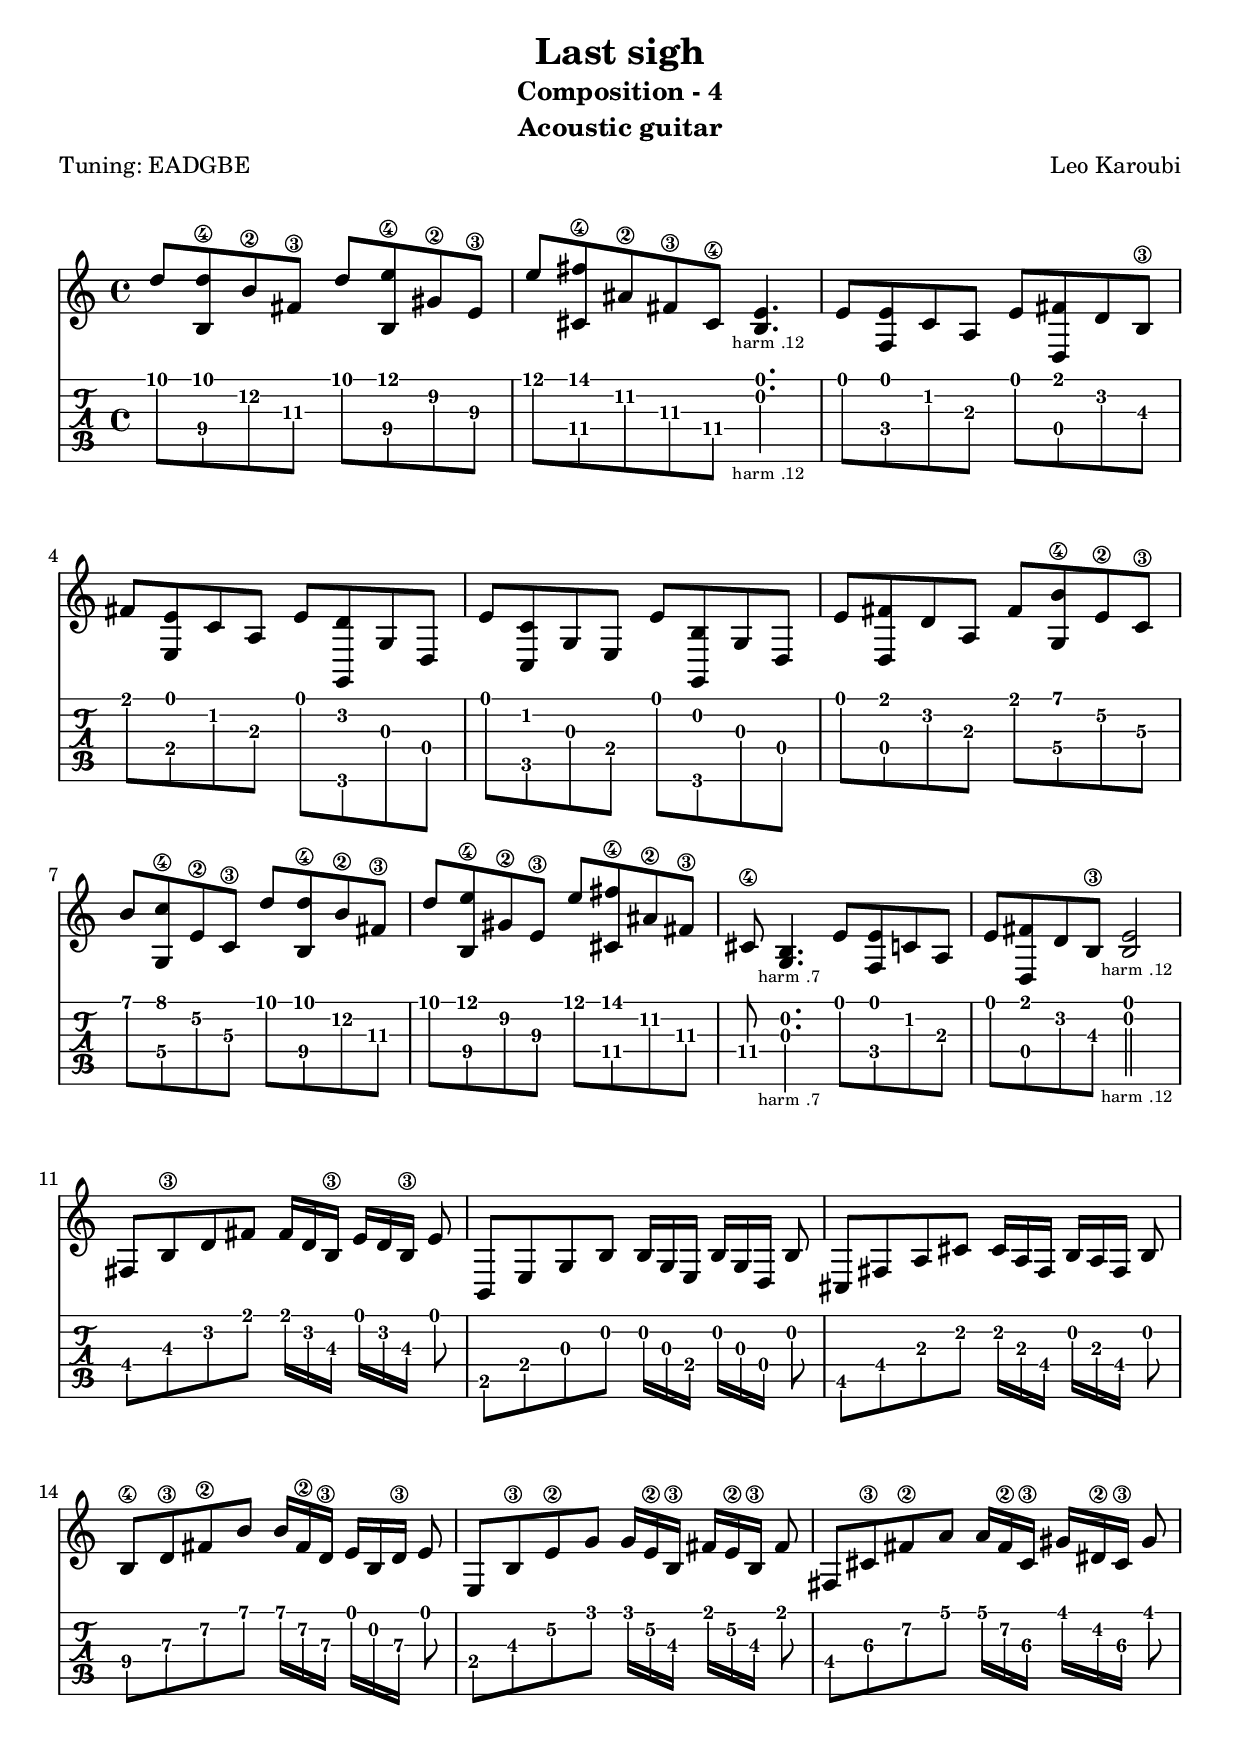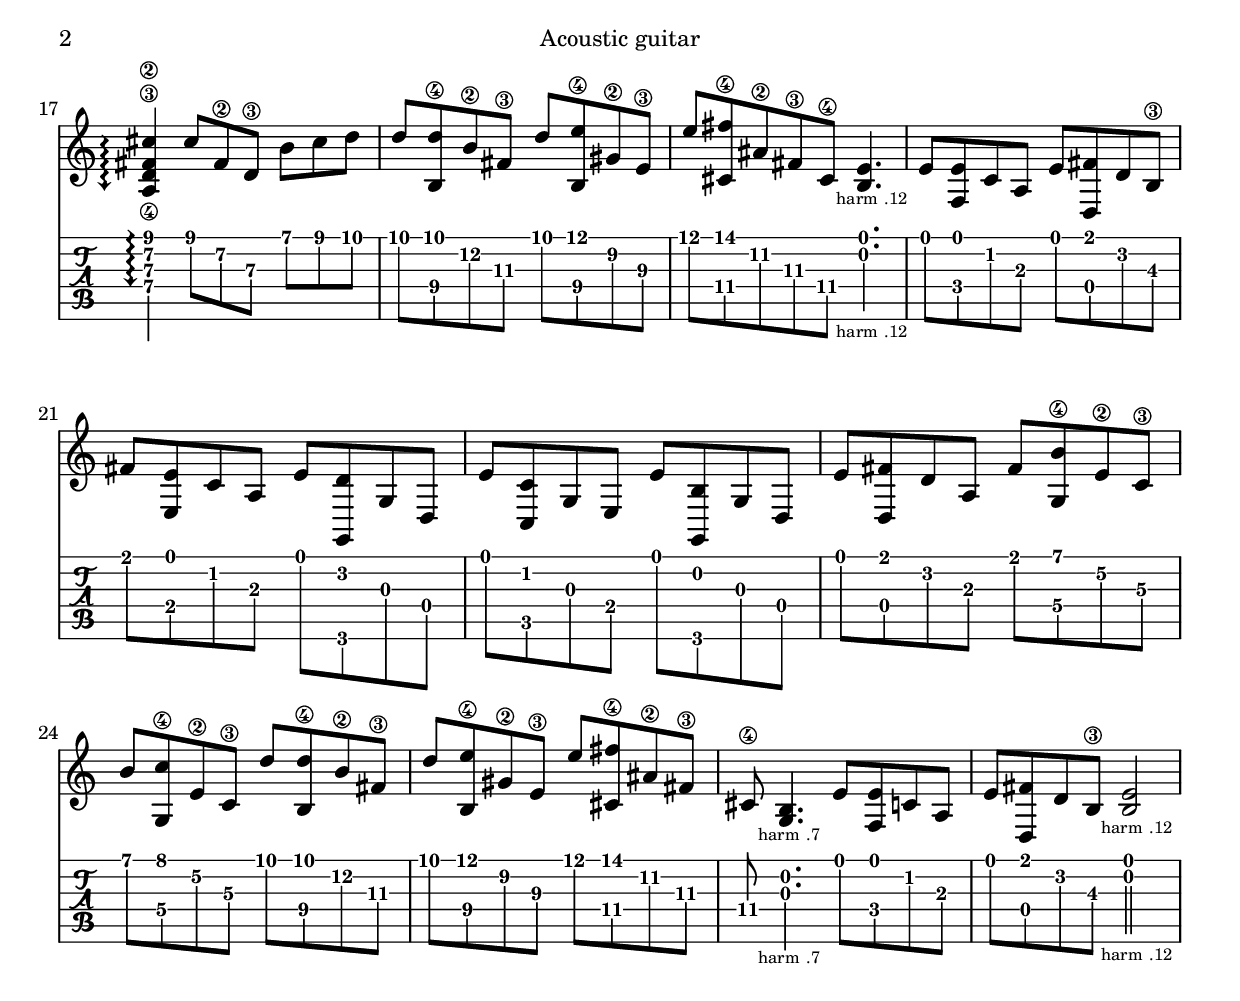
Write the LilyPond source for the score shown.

\version "2.22.1"
\include "english.ly"
\header {
  title = "Last sigh"
  subtitle = "Composition - 4"
  instrument = "Acoustic guitar"
  meter = "Tuning: EADGBE"
  arranger = "Leo Karoubi"
  % composer = "Leo Karoubi"
}

\layout { 
  indent = 0.0\cm 
  #(layout-set-staff-size 21)
  \context {
    \Score
    \override Glissando.thickness = #3
    \override Glissando.style = #'trill
    \override SpacingSpanner.common-shortest-duration = #(ly:make-moment 1/16)
  }
}

\markup { 
  \vspace #1
}

timeSign = 4/4
harmTwelveMarkup = -\markup { \center-align \abs-fontsize #8 { harm .12 }}
harmSevenMarkup = -\markup { \center-align \abs-fontsize #8 { harm .7 }}

rallentendo = -\markup { \abs-fontsize #10 { rallentendo }}

chorus = {
  d''8[ <b\4 d''> b'\2 f-sharp'\3] d''8[ <b\4 e''> g-sharp'\2 e'\3] |
  e''8[ <c-sharp'\4 f-sharp''> a-sharp'\2 f-sharp'\3 c-sharp'\4] <b e'>4.\harmTwelveMarkup |

  e'8[ <e' f> c' a] e'8[ <f-sharp' d> d' b\3]  |
  f-sharp'8[ <e e'> c' a] e'8[ <g, d'> g d] |
  e'8[ <c c'> g e] e'[ <g, b> g d] |
  e'8[ <d f-sharp'> d' a] f-sharp'8[ <g\4 b'> e'\2 c'\3] |
  b'8[ <g\4 c''> e'\2 c'\3] 
  % c''[ <a\4 c''> a'\2 e'\3] |
  % c''8[ <a\4 d''> f-sharp'\2 d'\3]

  d''8[ <b\4 d''> b'\2 f-sharp'\3] d''8[ <b\4 e''> g-sharp'\2 e'\3]
  e''8[ <c-sharp'\4 f-sharp''> a-sharp'\2 f-sharp'\3] | 
  c-sharp'8\4 <g b>4.\harmSevenMarkup e'8[ <e' f> c' a] |
  e'8[ <f-sharp' d> d' b\3] <e' b>2\harmTwelveMarkup
}

verse = {
  f-sharp8[ b\3 d' f-sharp'] f-sharp'16[ d' b\3] e'16[ d' b\3] e'8 |
  b,8[ e g b] b16[ g e] b16[ g d] b8 |
  c-sharp[ f-sharp a c-sharp'] c-sharp'16[ a f-sharp] b16[ a f-sharp] b8 |
  % b8\4[ d'\3 f-sharp'\2 b'] b'16[ f-sharp'\2 d'\3] e'16[ f-sharp'\2 d'\3] e'8 |
  b8\4[ d'\3 f-sharp'\2 b'] b'16[ f-sharp'\2 d'\3] e'16[ b d'\3] e'8 |
  e8[ b\3 e'\2 g'] g'16[ e'\2 b\3] f-sharp'16[ e'\2 b\3] f-sharp'8 |
  f-sharp8[ c-sharp'\3 f-sharp'\2 a'] a'16[ f-sharp'\2 c-sharp'\3] g-sharp'16[ d-sharp'\2 c-sharp'\3] g-sharp'8
}

bridge = {
  \arpeggioArrowDown<c-sharp'' a\4 f-sharp'\2 d'\3>4\arpeggio c-sharp''8[ f-sharp'\2 d'8\3]  b'8[c-sharp'' d'']
}

full_part = {
    \chorus
    \verse
    \bridge
    \chorus
}

\score {
    <<
    \new Staff {
        \clef "G"
        \time \timeSign
        \full_part
    }
    \new TabStaff {
        \set TabStaff.minimumFret = #0
        \time \timeSign
        \tabFullNotation
        \full_part
    }
    >>
}
